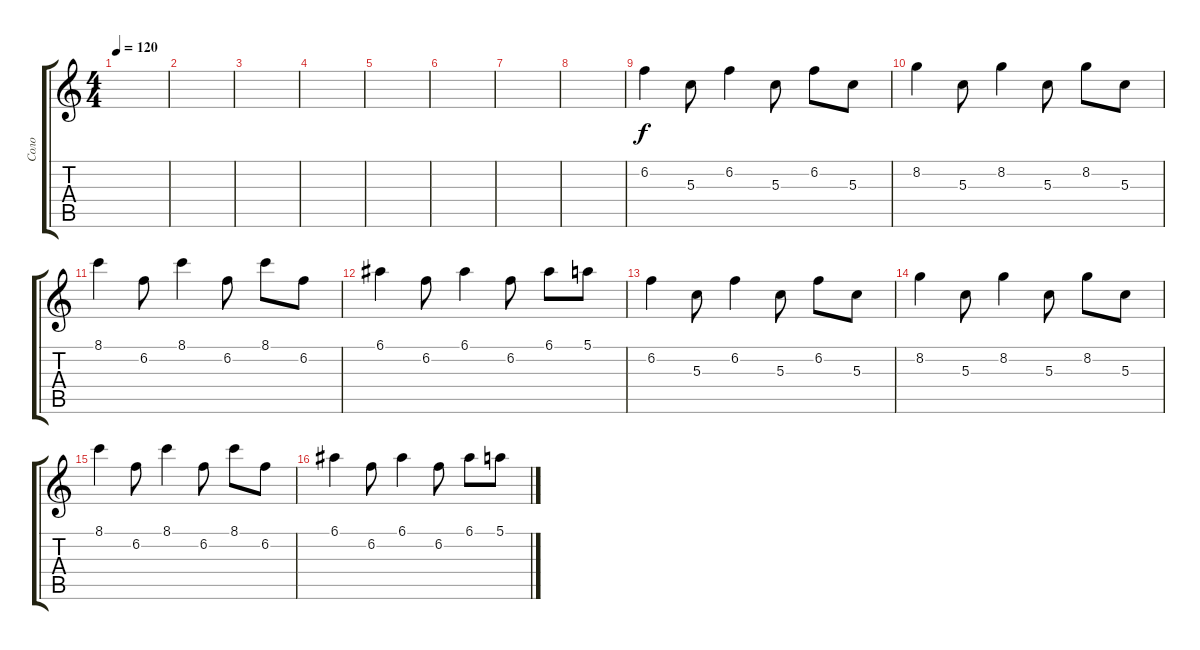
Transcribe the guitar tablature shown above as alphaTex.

\track ("Соло" "Соло") {instrument overdrivenguitar}
\staff {score tabs}
\tuning (E4 B3 G3 D3 A2 E2) {hide}
\ts (4 4)
\tempo 120
\clef g2
\ks c
|
|
|
|
|
|
|
|
6.2.4 5.3.8 6.2.4 5.3.8 6.2.8 5.3.8 |
8.2.4 5.3.8 8.2.4 5.3.8 8.2.8 5.3.8 |
8.1.4 6.2.8 8.1.4 6.2.8 8.1.8 6.2.8 |
6.1.4 6.2.8 6.1.4 6.2.8 6.1.8 5.1.8 |
6.2.4 5.3.8 6.2.4 5.3.8 6.2.8 5.3.8 |
8.2.4 5.3.8 8.2.4 5.3.8 8.2.8 5.3.8 |
8.1.4 6.2.8 8.1.4 6.2.8 8.1.8 6.2.8 |
6.1.4 6.2.8 6.1.4 6.2.8 6.1.8 5.1.8
